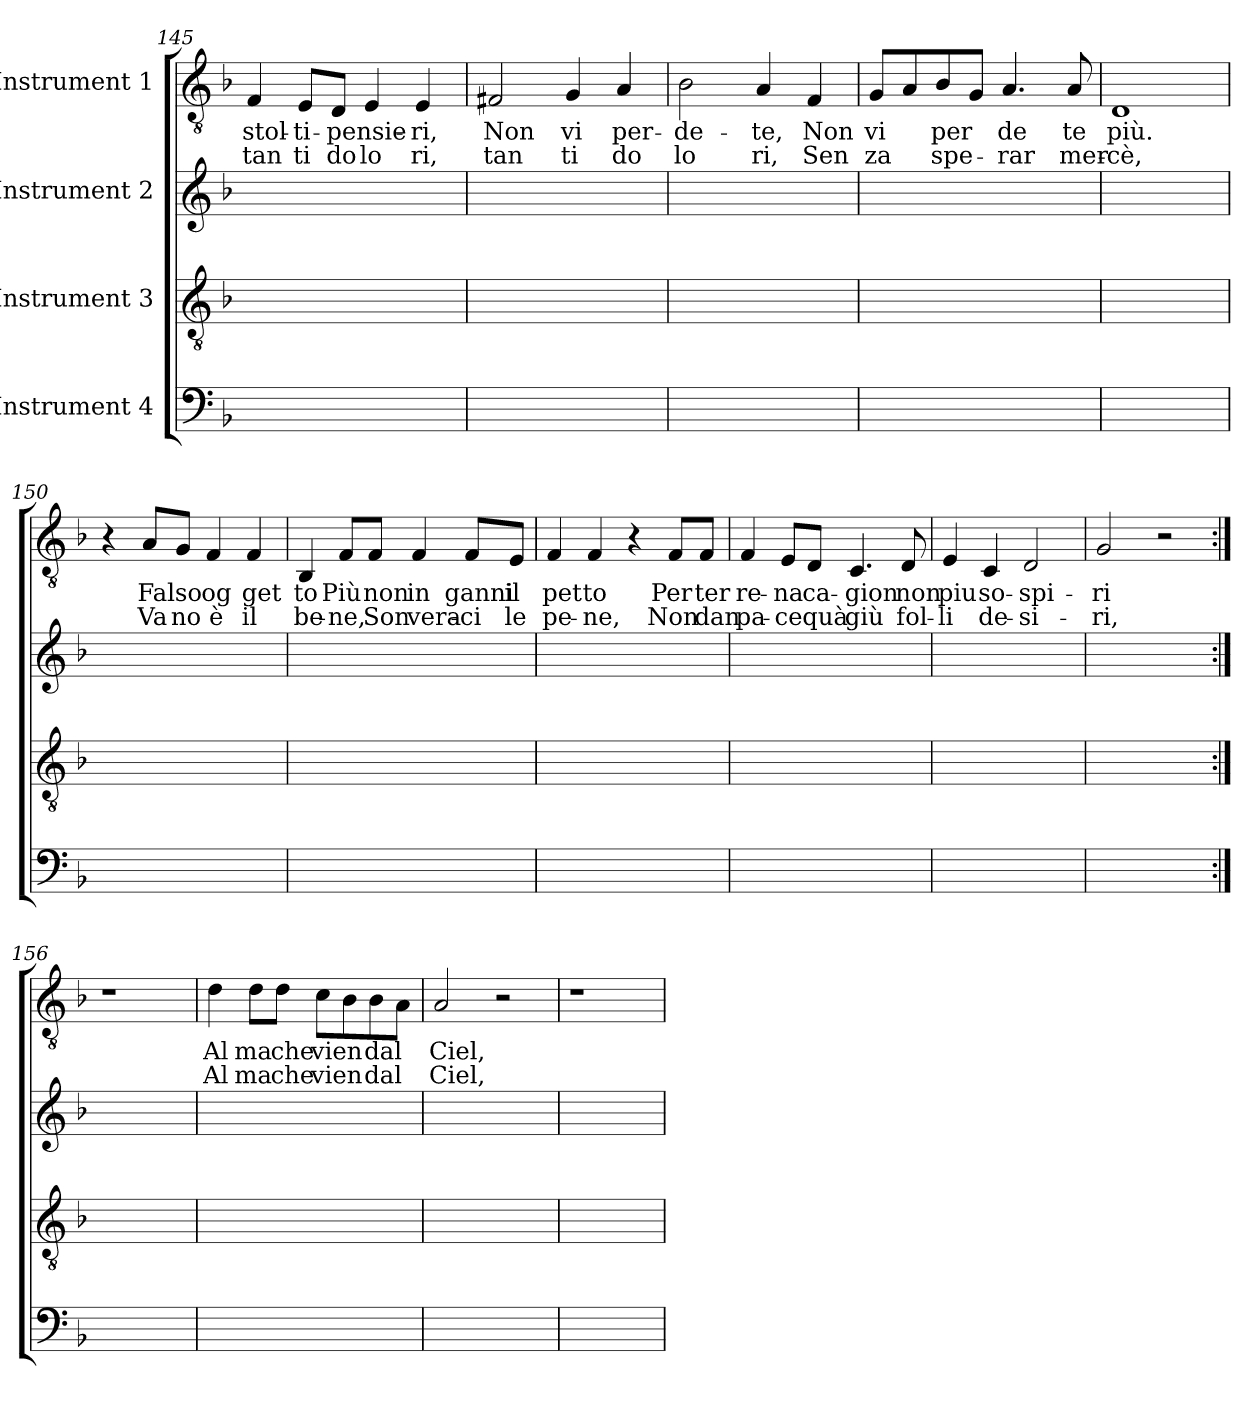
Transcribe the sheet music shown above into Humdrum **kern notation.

**kern	**kern	**kern	**kern	**text	**text
*part4	*part3	*part2	*part1	*part1	*part1
*staff4	*staff3	*staff2	*staff1	*staff1	*staff1
*I"Instrument 4	*I"Instrument 3	*I"Instrument 2	*I"Instrument 1	*	*
*clefF4	*clefGv2	*clefG2	*clefGv2	*	*
*k[b-]	*k[b-]	*k[b-]	*k[b-]	*	*
*F:	*F:	*F:	*F:	*	*
=145	=145	=145	=145	=145	=145
!	!	!	!	!LO:LY:b	!LO:LY:b
1ryy	1ryy	1ryy	4F/	stol-	-tan
!	!	!	!	!LO:LY:b	!LO:LY:b
.	.	.	8E/L	ti-	-ti
!	!	!	!	!LO:LY:b	!LO:LY:b
.	.	.	8D/J	pensie-	-do
!	!	!	!	!	!LO:LY:b
.	.	.	4E/	.	lo
!	!	!	!	!LO:LY:b	!LO:LY:b
.	.	.	4E/	ri,	ri,
=146	=146	=146	=146	=146	=146
!	!	!	!	!LO:LY:b	!LO:LY:b
1ryy	1ryy	1ryy	2F#X/	Non	tan
!	!	!	!	!LO:LY:b	!LO:LY:b
.	.	.	4G/	vi	ti
!	!	!	!	!LO:LY:b	!LO:LY:b
.	.	.	4A/	per-	-do
=147	=147	=147	=147	=147	=147
!	!	!	!	!LO:LY:b	!LO:LY:b
1ryy	1ryy	1ryy	2B-\	de-	-lo
!	!	!	!	!LO:LY:b	!LO:LY:b
.	.	.	4A/	te,	ri,
!	!	!	!	!LO:LY:b	!LO:LY:b
.	.	.	4F/	Non	Sen
!!LO:LB:g=z
=148	=148	=148	=148	=148	=148
!	!	!	!	!LO:LY:b	!LO:LY:b
1ryy	1ryy	1ryy	8G/L	vi	za
.	.	.	8A/	.	.
!	!	!	!	!LO:LY:b	!LO:LY:b
.	.	.	8B-/	per	spe-
.	.	.	8G/J	.	.
!	!	!	!	!LO:LY:b	!LO:LY:b
.	.	.	4.A/	-de	rar
!	!	!	!	!LO:LY:b	!LO:LY:b
.	.	.	8A/	te	mer-
=149	=149	=149	=149	=149	=149
!	!	!	!	!LO:LY:b	!LO:LY:b
1ryy	1ryy	1ryy	1D	-più.	cè,
=150	=150	=150	=150	=150	=150
1ryy	1ryy	1ryy	4r	.	.
!	!	!	!	!LO:LY:b	!LO:LY:b
.	.	.	8A/L	Falso	Va
!	!	!	!	!	!LO:LY:b
.	.	.	8G/J	.	-no
!	!	!	!	!LO:LY:b	!LO:LY:b
.	.	.	4F/	og	è
!	!	!	!	!LO:LY:b	!LO:LY:b
.	.	.	4F/	get	il
=151	=151	=151	=151	=151	=151
!	!	!	!	!LO:LY:b	!LO:LY:b
1ryy	1ryy	1ryy	4BB-/	to	be-
!	!	!	!	!LO:LY:b	!LO:LY:b
.	.	.	8F/L	-Più	ne,
!	!	!	!	!LO:LY:b	!LO:LY:b
.	.	.	8F/J	non	Son
!	!	!	!	!LO:LY:b	!LO:LY:b
.	.	.	4F/	in	vera-
!	!	!	!	!LO:LY:b	!LO:LY:b
.	.	.	8F/L	-ganni	ci
!	!	!	!	!LO:LY:b	!LO:LY:b
.	.	.	8E/J	il	le
=152	=152	=152	=152	=152	=152
!	!	!	!	!LO:LY:b	!LO:LY:b
1ryy	1ryy	1ryy	4F/	pet	pe-
!	!	!	!	!LO:LY:b	!LO:LY:b
.	.	.	4F/	-to	ne,
.	.	.	4r	.	.
!	!	!	!	!LO:LY:b	!LO:LY:b
.	.	.	8F/L	Per	Non
!	!	!	!	!LO:LY:b	!LO:LY:b
.	.	.	8F/J	ter	dan
!!LO:LB:g=z
=153	=153	=153	=153	=153	=153
!	!	!	!	!LO:LY:b	!LO:LY:b
1ryy	1ryy	1ryy	4F/	re-	-pa-
!	!	!	!	!LO:LY:b	!LO:LY:b
.	.	.	8E/L	-na	ce
!	!	!	!	!LO:LY:b	!LO:LY:b
.	.	.	8D/J	ca-	-quà
!	!	!	!	!LO:LY:b	!LO:LY:b
.	.	.	4.C/	gion	giù
!	!	!	!	!LO:LY:b	!LO:LY:b
.	.	.	8D/	non	fol-
=154	=154	=154	=154	=154	=154
!	!	!	!	!LO:LY:b	!LO:LY:b
1ryy	1ryy	1ryy	4E/	-piu	li
!	!	!	!	!LO:LY:b	!LO:LY:b
.	.	.	4C/	so-	-de-
!	!	!	!	!LO:LY:b	!LO:LY:b
.	.	.	2D/	-spi-	-si-
=155	=155	=155	=155	=155	=155
!	!	!	!	!LO:LY:b	!LO:LY:b
1ryy	1ryy	1ryy	2G/	-ri	ri,
.	.	.	2r	.	.
=156:|!	=156:|!	=156:|!	=156:|!	=156:|!	=156:|!
1ryy	1ryy	1ryy	1r	.	.
=157	=157	=157	=157	=157	=157
1ryy	1ryy	1ryy	1r	.	.
=158	=158	=158	=158	=158	=158
1ryy	1ryy	1ryy	1r	.	.
!!LO:LB:g=z
=159	=159	=159	=159	=159	=159
!	!	!	!	!LO:LY:b	!LO:LY:b
1ryy	1ryy	1ryy	4d\	Al	- Al
!	!	!	!	!LO:LY:b	!LO:LY:b
.	.	.	8d\L	-ma	ma
!	!	!	!	!LO:LY:b	!LO:LY:b
.	.	.	8d\J	che	che
!	!	!	!	!LO:LY:b	!LO:LY:b
.	.	.	8c\L	vien	vien
.	.	.	8B-\	.	.
!	!	!	!	!LO:LY:b	!LO:LY:b
.	.	.	8B-\	dal	dal
.	.	.	8A\J	.	.
!!LO:LB:g=z
=160	=160	=160	=160	=160	=160
!	!	!	!	!LO:LY:b	!LO:LY:b
1ryy	1ryy	1ryy	2A/	Ciel,	Ciel,
.	.	.	2r	.	.
=161	=161	=161	=161	=161	=161
1ryy	1ryy	1ryy	1r	.	.
=162	=162	=162	=162	=162	=162
1ryy	1ryy	1ryy	1r	.	.
=	=	=	=	=	=
*-	*-	*-	*-	*-	*-
